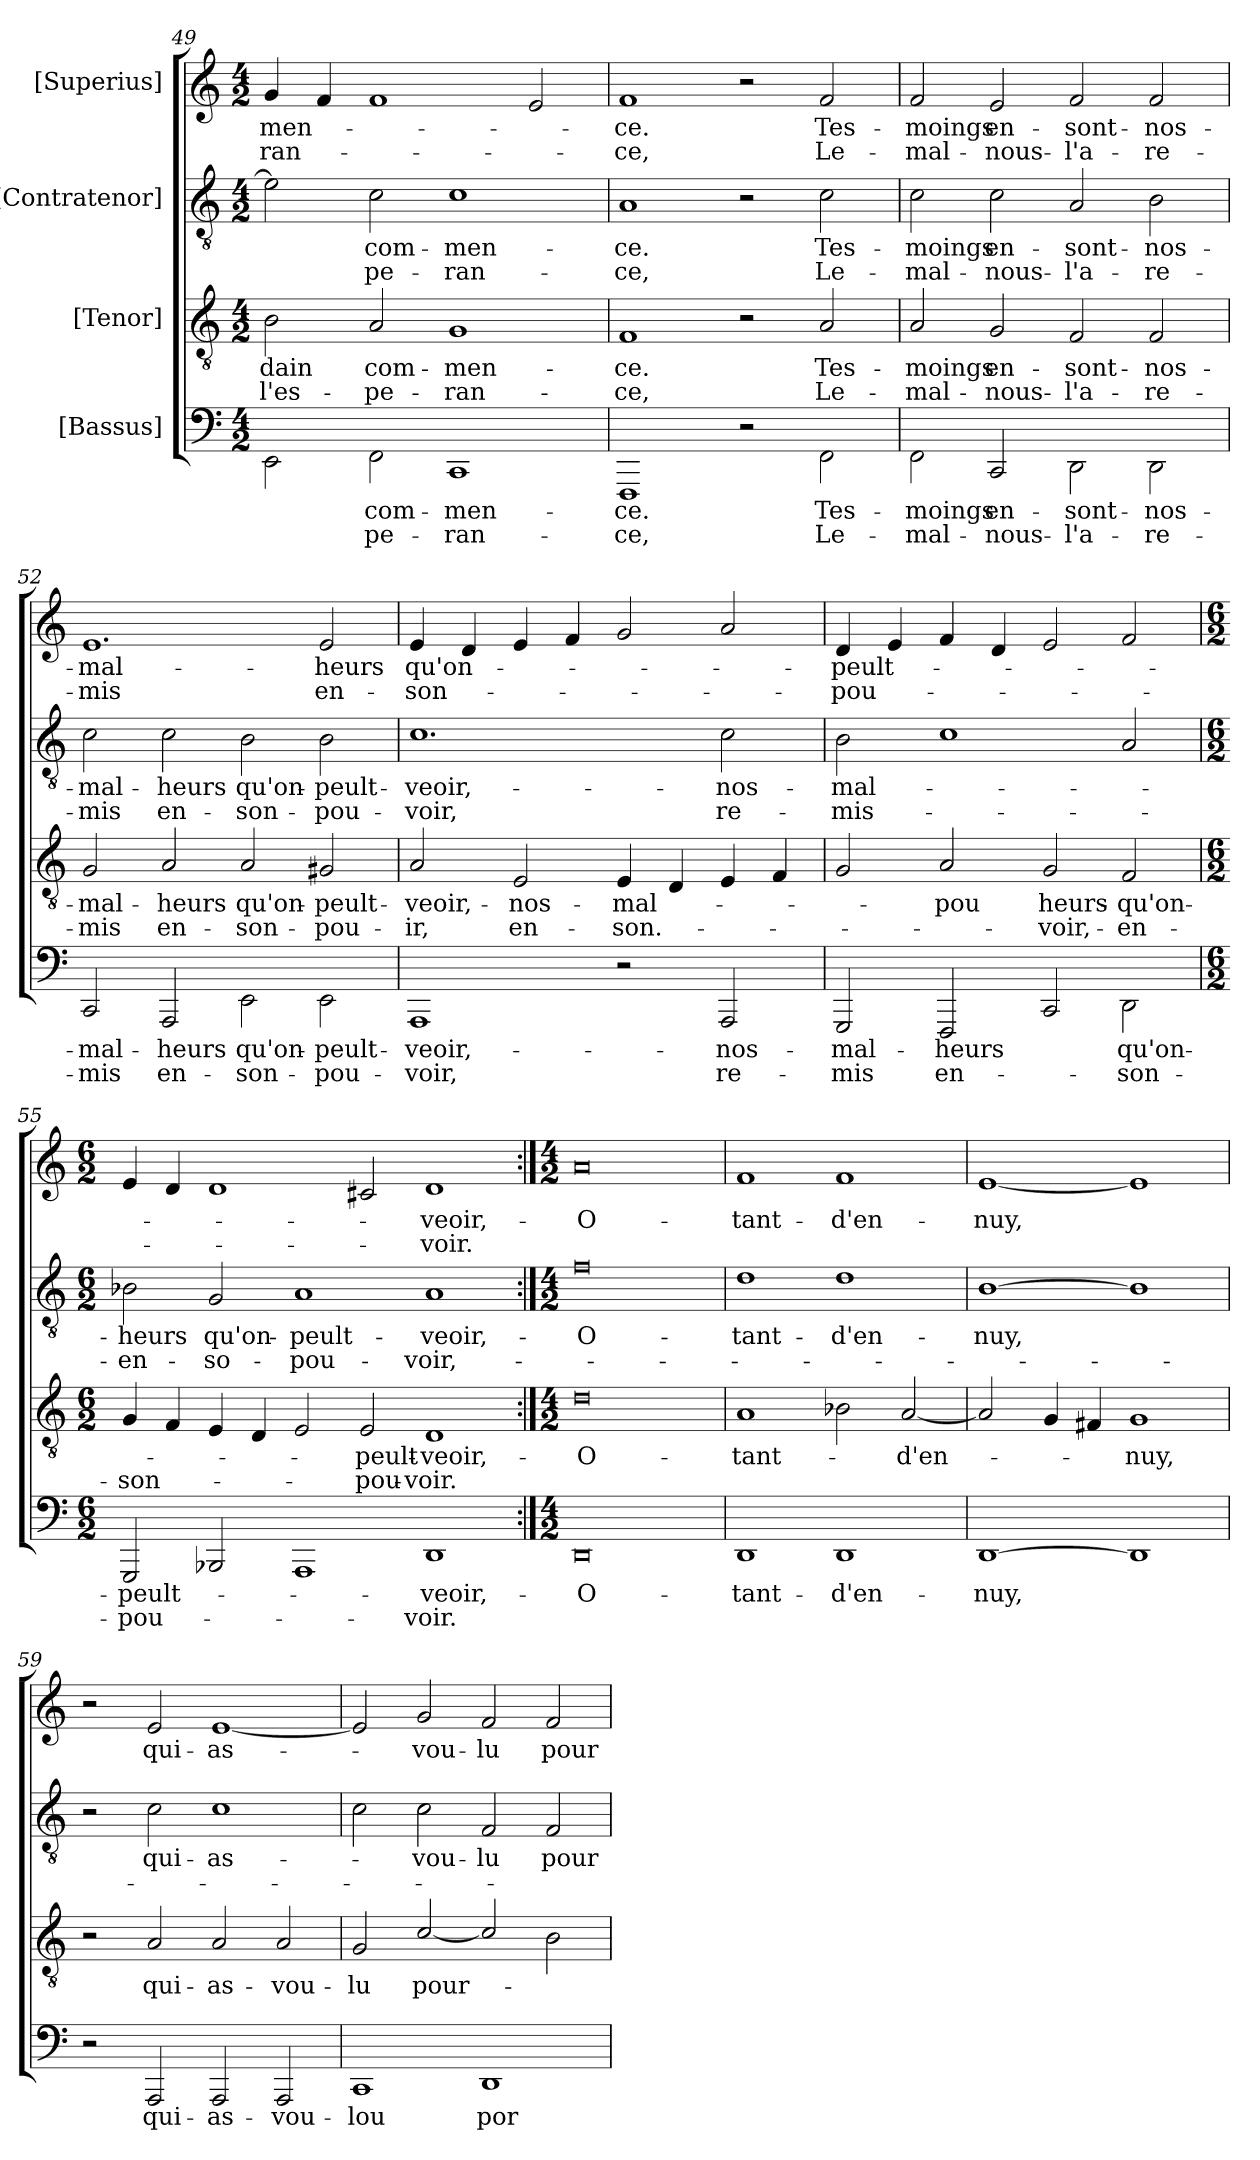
**kern	**text	**text	**kern	**text	**text	**kern	**text	**text	**kern	**text	**text
*part4	*part4	*part4	*part3	*part3	*part3	*part2	*part2	*part2	*part1	*part1	*part1
*staff4	*staff4	*staff4	*staff3	*staff3	*staff3	*staff2	*staff2	*staff2	*staff1	*staff1	*staff1
*I"[Bassus]	*	*	*I"[Tenor]	*	*	*I"[Contratenor]	*	*	*I"[Superius]	*	*
*clefF4	*	*	*clefGv2	*	*	*clefGv2	*	*	*clefG2	*	*
*k[]	*	*	*k[]	*	*	*k[]	*	*	*k[]	*	*
*M4/2	*	*	*M4/2	*	*	*M4/2	*	*	*M4/2	*	*
=49	=49	=49	=49	=49	=49	=49	=49	=49	=49	=49	=49
2EE\	.	.	2B\	-dain	l'es-	2e\]	.	.	4g/	men-	ran-
.	.	.	.	.	.	.	.	.	4f/	.	.
2FF\	com-	-pe-	2A/	com-	-pe-	2c\	com-	-pe-	1f/	.	.
1CC\	-men-	-ran-	1G/	-men-	-ran-	1c/	-men-	-ran-	.	.	.
.	.	.	.	.	.	.	.	.	2e/	.	.
=50	=50	=50	=50	=50	=50	=50	=50	=50	=50	=50	=50
1FFF\	-ce.	-ce,	1F/	-ce.	-ce,	1A/	-ce.	-ce,	1f/	-ce.	-ce,
2r	.	.	2r	.	.	2r	.	.	2r	.	.
2FF\	Tes-	Le-	2A/	Tes-	Le-	2c\	Tes-	Le-	2f/	Tes-	Le-
=51	=51	=51	=51	=51	=51	=51	=51	=51	=51	=51	=51
2FF\	-moings	mal-	2A/	-moings	mal-	2c\	-moings	mal-	2f/	-moings	mal-
2CC/	en-	nous-	2G/	en-	nous-	2c\	en-	nous-	2e/	en-	nous-
2DD\	sont-	l'a-	2F/	sont-	l'a-	2A/	sont-	l'a-	2f/	sont-	l'a-
2DD\	nos-	re-	2F/	nos-	re-	2B\	nos-	re-	2f/	nos-	re-
=52	=52	=52	=52	=52	=52	=52	=52	=52	=52	=52	=52
2CC/	mal-	-mis	2G/	mal-	-mis	2c\	mal-	-mis	1.e/	mal-	-mis
2AAA/	-heurs	en-	2A/	-heurs	en-	2c\	-heurs	en-	.	.	.
2EE\	qu'on-	son-	2A/	qu'on-	son-	2B\	qu'on-	son-	.	.	.
2EE\	peult-	pou-	2G#X/	peult-	pou-	2B\	peult-	pou-	2e/	-heurs	en-
=53	=53	=53	=53	=53	=53	=53	=53	=53	=53	=53	=53
1AAA\	veoir,-	-voir,	2A/	veoir,-	-ir,	1.c/	veoir,-	-voir,	4e/	qu'on-	son-
.	.	.	.	.	.	.	.	.	4d/	.	.
.	.	.	2E/	nos-	en-	.	.	.	4e/	.	.
.	.	.	.	.	.	.	.	.	4f/	.	.
2r	.	.	4E/	mal-	son.-	.	.	.	2g/	.	.
.	.	.	4D/	.	.	.	.	.	.	.	.
2AAA/	nos-	re-	4E/	.	.	2c\	nos-	re-	2a/	.	.
.	.	.	4F/	.	.	.	.	.	.	.	.
=54	=54	=54	=54	=54	=54	=54	=54	=54	=54	=54	=54
2GGG/	mal-	-mis	2G/	.	.	2B\	mal-	mis-	4d/	peult-	pou-
.	.	.	.	.	.	.	.	.	4e/	.	.
2FFF/	-heurs	en-	2A/	-pou	.	1c/	.	.	4f/	.	.
.	.	.	.	.	.	.	.	.	4d/	.	.
2CC/	.	.	2G/	heurs-	voir,-	.	.	.	2e/	.	.
2DD\	qu'on-	son-	2F/	qu'on-	en-	2A/	.	.	2f/	.	.
=55	=55	=55	=55	=55	=55	=55	=55	=55	=55	=55	=55
*M6/2	*	*	*M6/2	*	*	*M6/2	*	*	*M6/2	*	*
2GGG/	peult-	pou-	4G/	.	son-	2B-X\	-heurs	en-	4e/	.	.
.	.	.	4F/	.	.	.	.	.	4d/	.	.
2BBB-X/	.	.	4E/	.	.	2G/	qu'on-	so-	1d/	.	.
.	.	.	4D/	.	.	.	.	.	.	.	.
1AAA/	.	.	2E/	.	.	1A/	peult-	pou-	.	.	.
.	.	.	2E/	peult-	pou-	.	.	.	2c#X/	.	.
1DD\	veoir,-	-voir.	1D/	veoir,-	-voir.	1A/	veoir,-	voir,-	1d/	veoir,-	-voir.
=56:|!	=56:|!	=56:|!	=56:|!	=56:|!	=56:|!	=56:|!	=56:|!	=56:|!	=56:|!	=56:|!	=56:|!
*M4/2	*	*	*M4/2	*	*	*M4/2	*	*	*M4/2	*	*
0DD/	O-	.	0d/	O-	.	0f/	O-	.	0a\	O-	.
=57	=57	=57	=57	=57	=57	=57	=57	=57	=57	=57	=57
1DD/	tant-	.	1A/	tant-	.	1d/	tant-	.	1f/	tant-	.
1DD/	d'en-	.	2B-X\	.	.	1d/	d'en-	.	1f/	d'en-	.
.	.	.	[2A/	d'en-	.	.	.	.	.	.	.
=58	=58	=58	=58	=58	=58	=58	=58	=58	=58	=58	=58
[1DD\	-nuy,	.	2A/]	.	.	[1B\	-nuy,	.	[1e/	-nuy,	.
.	.	.	4G/	.	.	.	.	.	.	.	.
.	.	.	4F#X/	.	.	.	.	.	.	.	.
1DD\]	.	.	1G/	-nuy,	.	1B\]	.	.	1e/]	.	.
=59	=59	=59	=59	=59	=59	=59	=59	=59	=59	=59	=59
2r	.	.	2r	.	.	2r	.	.	2r	.	.
2AAA/	qui-	.	2A/	qui-	.	2c\	qui-	.	2e/	qui-	.
2AAA/	as-	.	2A/	as-	.	1c/	as-	.	[1e/	as-	.
2AAA/	vou-	.	2A/	vou-	.	.	.	.	.	.	.
=60	=60	=60	=60	=60	=60	=60	=60	=60	=60	=60	=60
1CC\	-lou	.	2G/	-lu	.	2c\	.	.	2e/]	.	.
.	.	.	[2c/	pour-	.	2c\	vou-	.	2g/	vou-	.
1DD/	por-	.	2c/]	.	.	2F/	-lu	.	2f/	-lu	.
.	.	.	2B\	.	.	2F/	pour-	.	2f/	pour-	.
=	=	=	=	=	=	=	=	=	=	=	=
*-	*-	*-	*-	*-	*-	*-	*-	*-	*-	*-	*-
